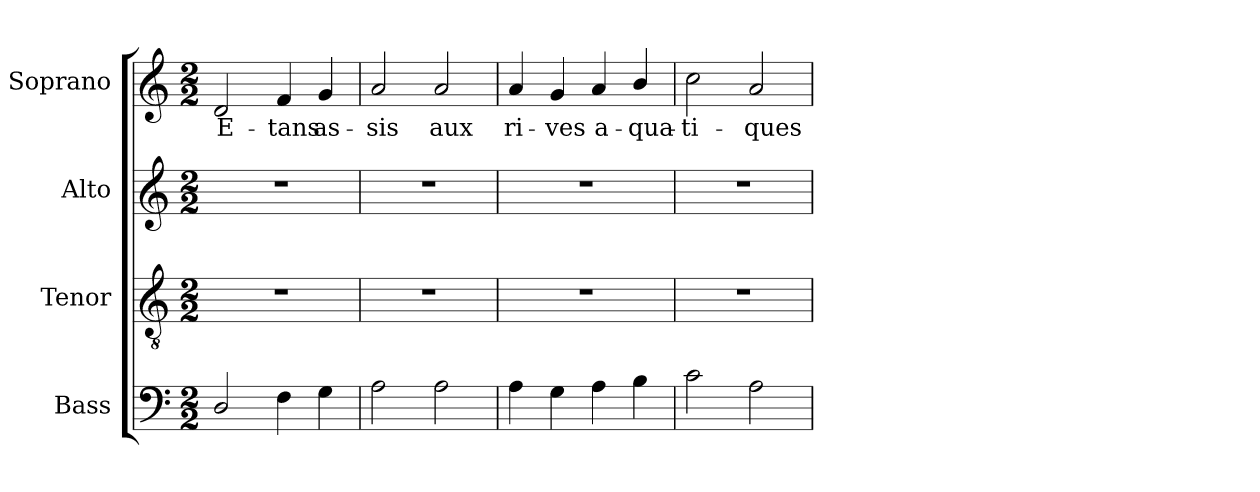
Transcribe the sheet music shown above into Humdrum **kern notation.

**kern	**kern	**kern	**kern	**text
*part4	*part3	*part2	*part1	*part1
*staff4	*staff3	*staff2	*staff1	*staff1
*I"Bass	*I"Tenor	*I"Alto	*I"Soprano	*
*I'B.	*I'T.	*I'A.	*I'S.	*
!!LO:PB:g=z
*clefF4	*clefGv2	*clefG2	*clefG2	*
*	*ITrd7c12	*	*	*
*k[]	*k[]	*k[]	*k[]	*
*C:	*C:	*C:	*C:	*
*M2/2	*M2/2	*M2/2	*M2/2	*
=1	=1	=1	=1	=1
!	!	!	!	!LO:LY:b:color=#000000
2Di/	1r	1r	2di/	E-
!	!	!	!	!LO:LY:b:color=#000000
4Fi\	.	.	4fi/	-tans
!	!	!	!	!LO:LY:b:color=#000000
4Gi\	.	.	4gi/	as-
=2	=2	=2	=2	=2
!	!	!	!	!LO:LY:b:color=#000000
2Ai\	1r	1r	2ai/	-sis
!	!	!	!	!LO:LY:b:color=#000000
2Ai\	.	.	2ai/	aux
=3	=3	=3	=3	=3
!	!	!	!	!LO:LY:b:color=#000000
4Ai\	1r	1r	4ai/	ri-
!	!	!	!	!LO:LY:b:color=#000000
4Gi\	.	.	4gi/	-ves
!	!	!	!	!LO:LY:b:color=#000000
4Ai\	.	.	4ai/	a-
!	!	!	!	!LO:LY:b:color=#000000
4Bi\	.	.	4bi/	-qua-
=4	=4	=4	=4	=4
!	!	!	!	!LO:LY:b:color=#000000
2ci\	1r	1r	2cci\	-ti-
!	!	!	!	!LO:LY:b:color=#000000
2Ai\	.	.	2ai/	-ques
=	=	=	=	=
*-	*-	*-	*-	*-
